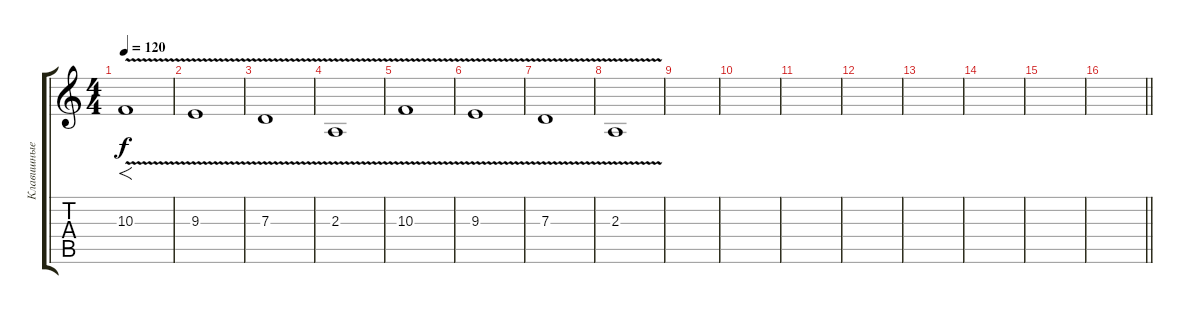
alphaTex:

\track ("Клавишные" "Клавишные") {instrument stringensemble1}
\staff {score tabs}
\tuning (E4 B3 G3 D3 A2 E2) {hide}
\ts (4 4)
\tempo 120
\clef g2
\ks c
10.3{v}.1{f dy f} |
9.3{v}.1 |
7.3{v}.1 |
2.3{v}.1 |
10.3{v}.1 |
9.3{v}.1 |
7.3{v}.1 |
2.3{v}.1 |
|
|
|
|
|
|
|
\barLineRight lightlight
